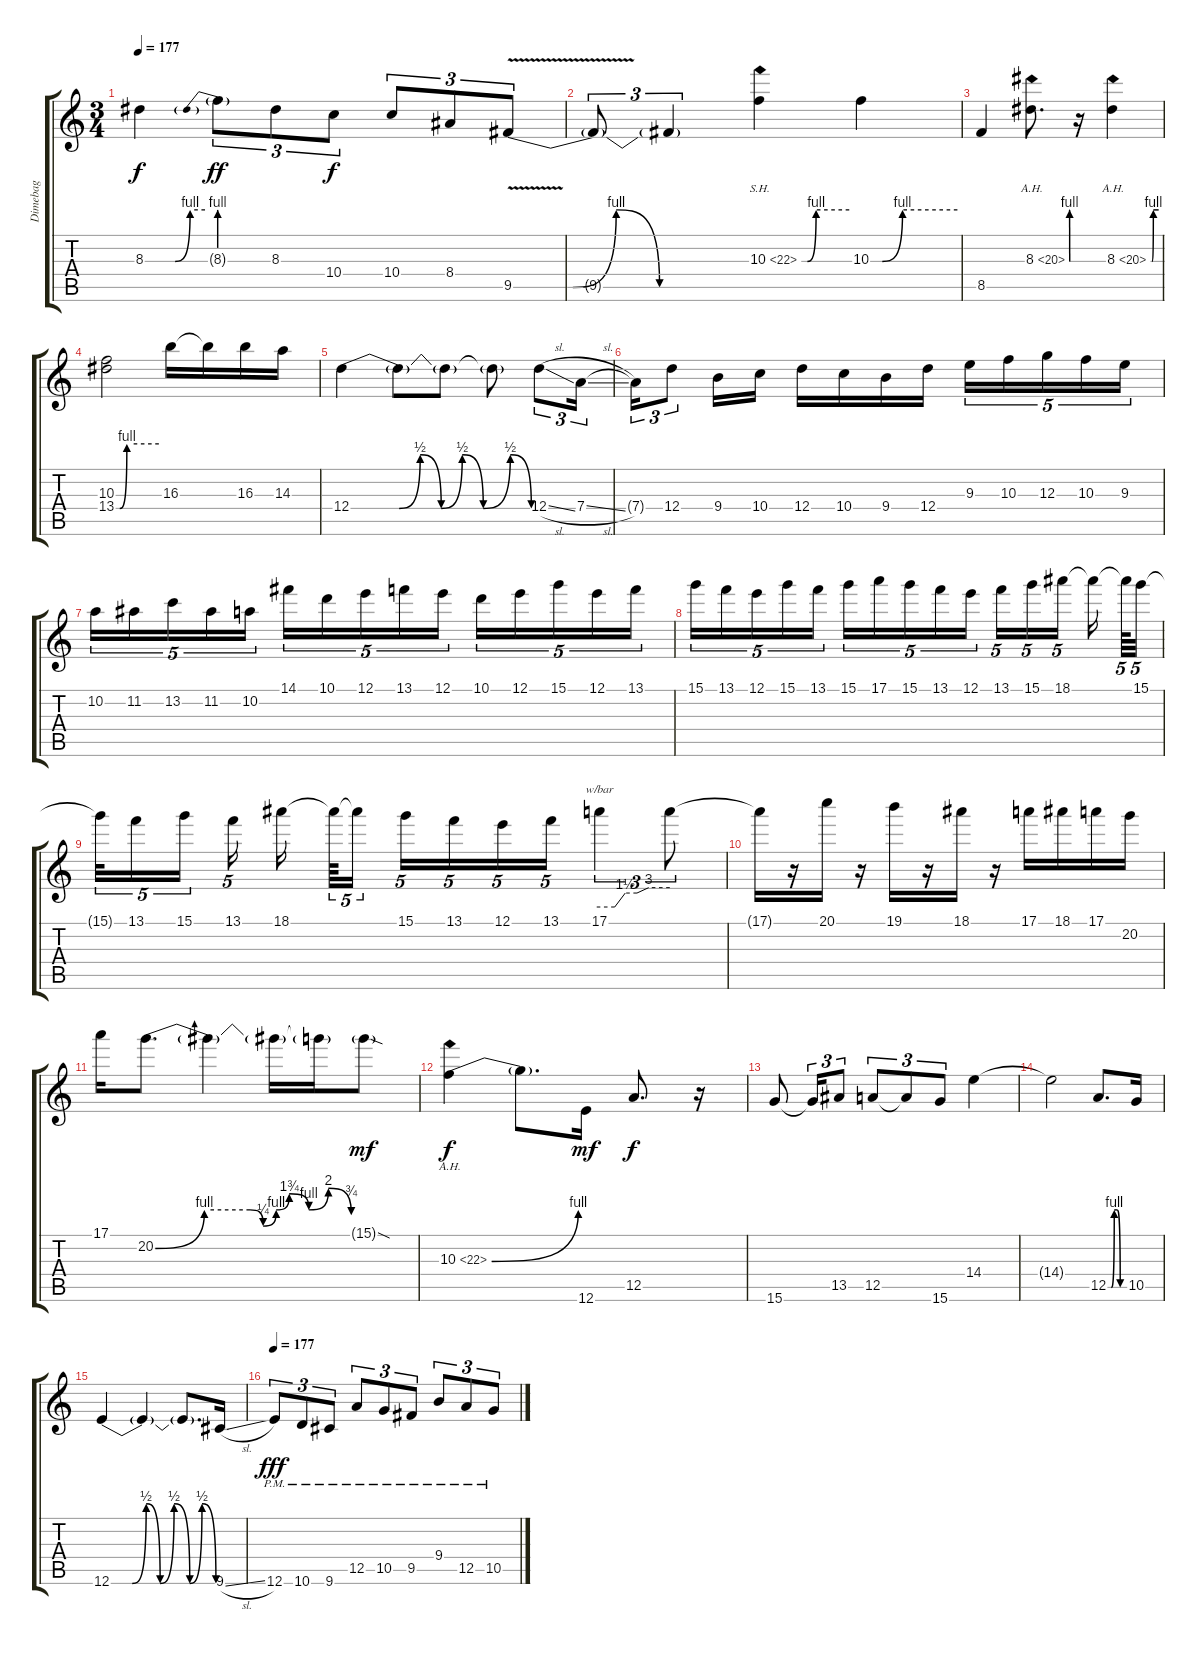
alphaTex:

\track ("Dimebag" "Dimebag") {instrument distortionguitar}
\staff {score tabs}
\tuning (E4 B3 G3 D3 A2 E2) {hide}
\ts (3 4)
\tempo 177
\clef g2
\ks c
8.3{be (custom 0 0 30 0 45 4 60 4)}.4{dy f} 8.3{be (prebend 0 4 60 4) g}.8{tu (3 2) dy ff} 8.3.8{tu (3 2)} 10.4.8{tu (3 2) dy f} 10.4.8{tu (3 2)} 8.4.8{tu (3 2)} 9.5{be (custom 0 0 15 0 26 4 37 0 60 0) v}.8{tu (3 2)} |
9.5{t}.8{tu (3 2)} 9.5{t}.4{tu (3 2)} 10.3{be (custom 0 0 7 0 18 4 60 4) sh 12}.4 10.3{be (custom 0 0 8 0 22 4 60 4)}.4 |
8.5.4 8.3{be (custom 0 0 8 0 18 4 60 4) ah 12}.8{d} r.16 8.3{be (custom 0 0 7 0 18 4 60 4) ah 12}.4 |
(10.3 13.4{be (custom 0 0 5 0 15 4 60 4)}).2 16.3.16 16.3{t}.16 16.3.16 14.3.16 |
12.4{be (custom 0 0 16 0 23 2 30 0 37 2 44 0 53 2 60 0)}.4 12.4{t}.8 12.4{t}.8 12.4{t}.8 12.4{sl}.8{tu (3 2)} 7.4{sl}.16{tu (3 2)} |
7.4{t}.16{tu (3 2)} 12.4.8{tu (3 2)} 9.4.16 10.4.16 12.4.16 10.4.16 9.4.16 12.4.16 9.3.16{tu (5 4)} 10.3.16{tu (5 4)} 12.3.16{tu (5 4)} 10.3.16{tu (5 4)} 9.3.16{tu (5 4)} |
10.2.16{tu (5 4)} 11.2.16{tu (5 4)} 13.2.16{tu (5 4)} 11.2.16{tu (5 4)} 10.2.16{tu (5 4)} 14.1.16{tu (5 4)} 10.1.16{tu (5 4)} 12.1.16{tu (5 4)} 13.1.16{tu (5 4)} 12.1.16{tu (5 4)} 10.1.16{tu (5 4)} 12.1.16{tu (5 4)} 15.1.16{tu (5 4)} 12.1.16{tu (5 4)} 13.1.16{tu (5 4)} |
15.1.16{tu (5 4)} 13.1.16{tu (5 4)} 12.1.16{tu (5 4)} 15.1.16{tu (5 4)} 13.1.16{tu (5 4)} 15.1.16{tu (5 4)} 17.1.16{tu (5 4)} 15.1.16{tu (5 4)} 13.1.16{tu (5 4)} 12.1.16{tu (5 4)} 13.1.16{tu (5 4)} 15.1.16{tu (5 4)} 18.1.16{tu (5 4) beam splitsecondary} 18.1{t}.16{beam splitsecondary} 18.1{t}.64{tu (5 4)} 15.1.32{tu (5 4)} |
15.1{t}.32{tu (5 4)} 13.1.16{tu (5 4)} 15.1.16{tu (5 4) beam splitsecondary} 13.1.16{tu (5 4) beam splitsecondary} 18.1.16 18.1{t}.64{tu (5 4)} 18.1{t}.16{tu (5 4) beam splitsecondary} 15.1.16{tu (5 4)} 13.1.16{tu (5 4)} 12.1.16{tu (5 4)} 13.1.16{tu (5 4)} 17.1.4{tu (3 2) tbe (custom default 0 0 13 0 22 6 32 6 42 12 60 12)} 17.1{t}.8{tu (3 2)} |
17.1{t}.16 r.16 20.1.16 r.16 19.1.16 r.16 18.1.16 r.16 17.1.16 18.1.16 17.1.16 20.2.16 |
17.1.16 20.2{be (custom 0 0 15 4 29 4 33 1 37 4 41 7 47 4 53 8 60 3)}.8{d} 20.2{t}.4 20.2{t}.16 20.2{t}.16 15.1{sod g}.8{dy mf} |
10.3{be (bend 0 0 60 4) ah 12}.4{dy f} 10.3{t}.8{d} 12.6.16{dy mf} 12.5.8{d dy f} r.16 |
15.6.8 15.6{t}.16{tu (3 2)} 13.5.8{tu (3 2)} 12.5.8{tu (3 2)} 12.5{t}.8{tu (3 2)} 15.6.8{tu (3 2)} 14.4.4{volume 8} |
14.4{t}.2 12.5{be (custom 0 0 12 0 23 4 33 4 45 0 60 0)}.8{d volume 16} 10.5.16 |
12.6{be (custom 0 0 12 0 20 2 28 0 36 2 45 0 52 2 60 0)}.4 12.6{t}.4 12.6{t}.8{d} 9.6{sl}.16 |
\tempo 177
12.6{pm}.8{tu (3 2) dy fff} 10.6{pm}.8{tu (3 2)} 9.6{pm}.8{tu (3 2)} 12.5{pm}.8{tu (3 2)} 10.5{pm}.8{tu (3 2)} 9.5{pm}.8{tu (3 2)} 9.4{pm}.8{tu (3 2)} 12.5{pm}.8{tu (3 2)} 10.5{pm}.8{tu (3 2)}
